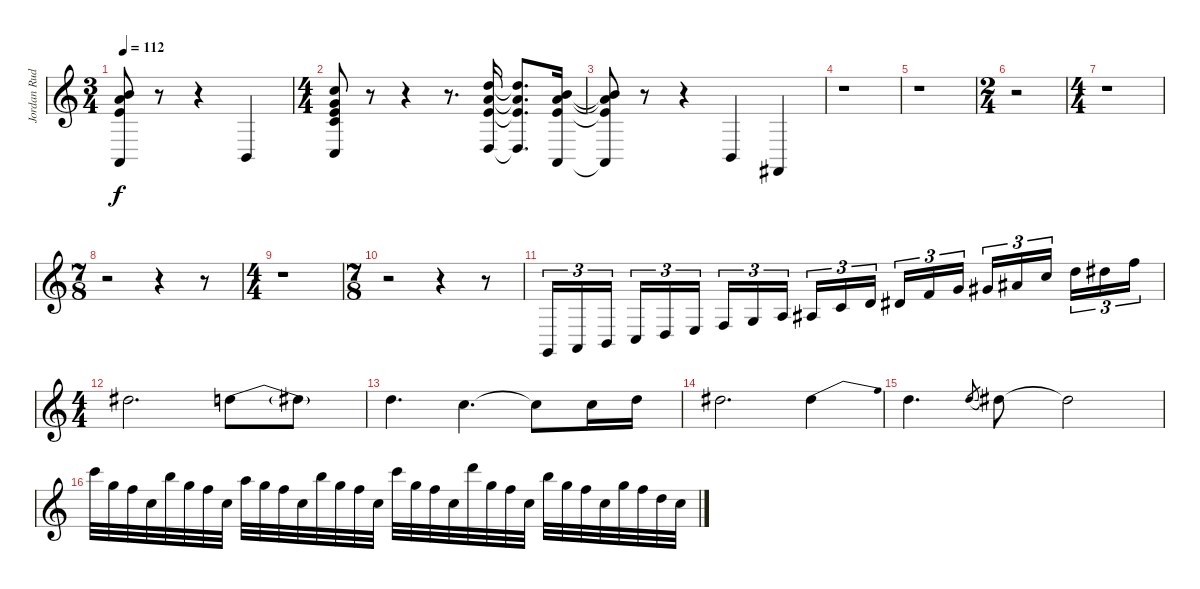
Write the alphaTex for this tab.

\track ("Jordan Rudess" "Jordan Rud") {instrument stringensemble1}
\staff {score}
\tuning (E4 B3 G3 D3 A2 E2 B1) {hide}
\ts (3 4)
\tempo 112
\clef g2
\ks c
(7.1{t} 10.2{t} 9.3{t} 5.6{t}).8{dy f} r.8 r.4 7.6.4 |
\ts (4 4)
(8.1 8.2 9.3 10.4 8.6).8{instrument acousticgrandpiano} r.8 r.4 r.8{d} (10.1 10.2 9.3 10.6).16 (10.1{t} 10.2{t} 9.3{t} 10.6{t}).8{d} (7.1 10.2 9.3 5.6).16 |
(7.1{t} 10.2{t} 9.3{t} 5.6{t}).8 r.8 r.4 2.5.4 2.6.4 |
r.1 |
r.1 |
\ts (2 4)
r.2 |
\ts (4 4)
r.1 |
\ts (7 8)
r.2 r.4 r.8 |
\ts (4 4)
r.1 |
\ts (7 8)
r.2 r.4 r.8 |
8.7.16{tu (3 2) volume 16 instrument choiraahs} 10.7.16{tu (3 2)} 12.7.16{tu (3 2)} 13.7.16{tu (3 2)} 15.7.16{tu (3 2)} 17.7.16{tu (3 2)} 13.6.16{tu (3 2)} 15.6.16{tu (3 2)} 17.6.16{tu (3 2)} 13.5.16{tu (3 2)} 15.5.16{tu (3 2)} 17.5.16{tu (3 2)} 13.4.16{tu (3 2)} 15.4.16{tu (3 2)} 17.4.16{tu (3 2)} 13.3.16{tu (3 2)} 15.3.16{tu (3 2)} 17.3.16{tu (3 2)} 15.2.16{tu (3 2)} 16.2.16{tu (3 2)} 18.2.16{tu (3 2)} |
\ts (4 4)
16.2.2{d} 15.2{be (bend 0 0 60 2)}.8 15.2{t}.8 |
15.2.4{d} 13.2.4{d} 13.2{t}.8 13.2.16 15.2.16 |
16.2.2{d} 16.2{be (bend 0 0 60 4)}.4 |
15.2.4{d} 15.2{sl}.8{gr} 16.2.8 16.2{t}.2 |
20.1.32{volume 16 instrument choiraahs} 20.2.32 18.2.32 17.3.32 19.1.32 20.2.32 18.2.32 17.3.32 17.1.32 20.2.32 18.2.32 17.3.32 19.1.32 20.2.32 18.2.32 17.3.32 20.1.32 20.2.32 18.2.32 17.3.32 22.1.32 20.2.32 18.2.32 17.3.32 19.1.32 20.2.32 18.2.32 17.3.32 15.1.32 18.2.32 15.2.32 17.3.32
